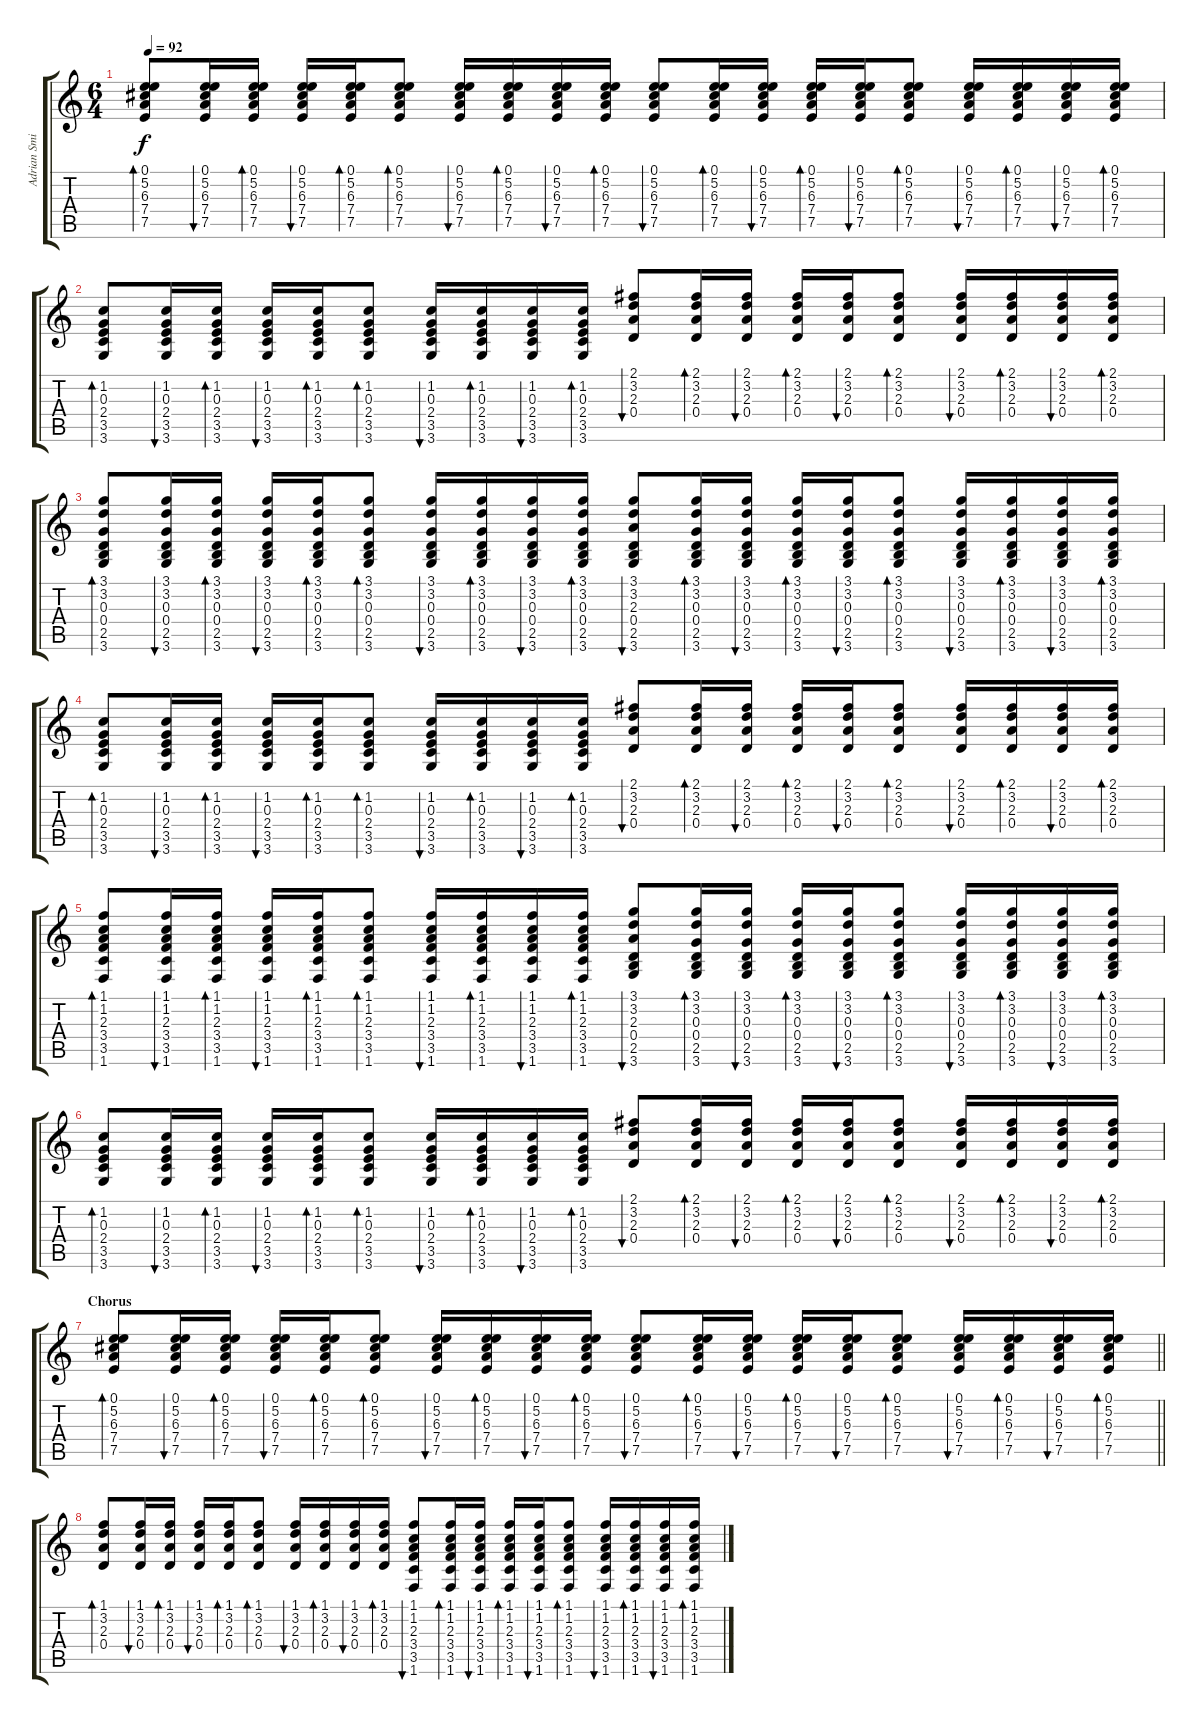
\track ("Adrian Smith" "Adrian Smi") {instrument acousticguitarsteel}
\staff {score tabs}
\tuning (E4 B3 G3 D3 A2 E2) {hide}
\ts (6 4)
\tempo 92
\clef g2
\ks c
(0.1 5.2 6.3 7.4 7.5).8{bd 60 dy f} (0.1 5.2 6.3 7.4 7.5).16{bu 60} (0.1 5.2 6.3 7.4 7.5).16{bd 60} (0.1 5.2 6.3 7.4 7.5).16{bu 60} (0.1 5.2 6.3 7.4 7.5).16{bd 60} (0.1 5.2 6.3 7.4 7.5).8{bd 60} (0.1 5.2 6.3 7.4 7.5).16{bu 60} (0.1 5.2 6.3 7.4 7.5).16{bd 60} (0.1 5.2 6.3 7.4 7.5).16{bu 60} (0.1 5.2 6.3 7.4 7.5).16{bd 60} (0.1 5.2 6.3 7.4 7.5).8{bu 60} (0.1 5.2 6.3 7.4 7.5).16{bd 60} (0.1 5.2 6.3 7.4 7.5).16{bu 60} (0.1 5.2 6.3 7.4 7.5).16{bd 60} (0.1 5.2 6.3 7.4 7.5).16{bu 60} (0.1 5.2 6.3 7.4 7.5).8{bd 60} (0.1 5.2 6.3 7.4 7.5).16{bu 60} (0.1 5.2 6.3 7.4 7.5).16{bd 60} (0.1 5.2 6.3 7.4 7.5).16{bu 60} (0.1 5.2 6.3 7.4 7.5).16{bd 60} |
(1.2 0.3 2.4 3.5 3.6).8{bd 60} (1.2 0.3 2.4 3.5 3.6).16{bu 60} (1.2 0.3 2.4 3.5 3.6).16{bd 60} (1.2 0.3 2.4 3.5 3.6).16{bu 60} (1.2 0.3 2.4 3.5 3.6).16{bd 60} (1.2 0.3 2.4 3.5 3.6).8{bd 60} (1.2 0.3 2.4 3.5 3.6).16{bu 60} (1.2 0.3 2.4 3.5 3.6).16{bd 60} (1.2 0.3 2.4 3.5 3.6).16{bu 60} (1.2 0.3 2.4 3.5 3.6).16{bd 60} (2.1 3.2 2.3 0.4).8{bu 60} (2.1 3.2 2.3 0.4).16{bd 60} (2.1 3.2 2.3 0.4).16{bu 60} (2.1 3.2 2.3 0.4).16{bd 60} (2.1 3.2 2.3 0.4).16{bu 60} (2.1 3.2 2.3 0.4).8{bd 60} (2.1 3.2 2.3 0.4).16{bu 60} (2.1 3.2 2.3 0.4).16{bd 60} (2.1 3.2 2.3 0.4).16{bu 60} (2.1 3.2 2.3 0.4).16{bd 60} |
(3.1 3.2 0.3 0.4 2.5 3.6).8{bd 60} (3.1 3.2 0.3 0.4 2.5 3.6).16{bu 60} (3.1 3.2 0.3 0.4 2.5 3.6).16{bd 60} (3.1 3.2 0.3 0.4 2.5 3.6).16{bu 60} (3.1 3.2 0.3 0.4 2.5 3.6).16{bd 60} (3.1 3.2 0.3 0.4 2.5 3.6).8{bd 60} (3.1 3.2 0.3 0.4 2.5 3.6).16{bu 60} (3.1 3.2 0.3 0.4 2.5 3.6).16{bd 60} (3.1 3.2 0.3 0.4 2.5 3.6).16{bu 60} (3.1 3.2 0.3 0.4 2.5 3.6).16{bd 60} (3.1 3.2 2.3 0.4 2.5 3.6).8{bu 60} (3.1 3.2 0.3 0.4 2.5 3.6).16{bd 60} (3.1 3.2 0.3 0.4 2.5 3.6).16{bu 60} (3.1 3.2 0.3 0.4 2.5 3.6).16{bd 60} (3.1 3.2 0.3 0.4 2.5 3.6).16{bu 60} (3.1 3.2 0.3 0.4 2.5 3.6).8{bd 60} (3.1 3.2 0.3 0.4 2.5 3.6).16{bu 60} (3.1 3.2 0.3 0.4 2.5 3.6).16{bd 60} (3.1 3.2 0.3 0.4 2.5 3.6).16{bu 60} (3.1 3.2 0.3 0.4 2.5 3.6).16{bd 60} |
(1.2 0.3 2.4 3.5 3.6).8{bd 60} (1.2 0.3 2.4 3.5 3.6).16{bu 60} (1.2 0.3 2.4 3.5 3.6).16{bd 60} (1.2 0.3 2.4 3.5 3.6).16{bu 60} (1.2 0.3 2.4 3.5 3.6).16{bd 60} (1.2 0.3 2.4 3.5 3.6).8{bd 60} (1.2 0.3 2.4 3.5 3.6).16{bu 60} (1.2 0.3 2.4 3.5 3.6).16{bd 60} (1.2 0.3 2.4 3.5 3.6).16{bu 60} (1.2 0.3 2.4 3.5 3.6).16{bd 60} (2.1 3.2 2.3 0.4).8{bu 60} (2.1 3.2 2.3 0.4).16{bd 60} (2.1 3.2 2.3 0.4).16{bu 60} (2.1 3.2 2.3 0.4).16{bd 60} (2.1 3.2 2.3 0.4).16{bu 60} (2.1 3.2 2.3 0.4).8{bd 60} (2.1 3.2 2.3 0.4).16{bu 60} (2.1 3.2 2.3 0.4).16{bd 60} (2.1 3.2 2.3 0.4).16{bu 60} (2.1 3.2 2.3 0.4).16{bd 60} |
(1.1 1.2 2.3 3.4 3.5 1.6).8{bd 60} (1.1 1.2 2.3 3.4 3.5 1.6).16{bu 60} (1.1 1.2 2.3 3.4 3.5 1.6).16{bd 60} (1.1 1.2 2.3 3.4 3.5 1.6).16{bu 60} (1.1 1.2 2.3 3.4 3.5 1.6).16{bd 60} (1.1 1.2 2.3 3.4 3.5 1.6).8{bd 60} (1.1 1.2 2.3 3.4 3.5 1.6).16{bu 60} (1.1 1.2 2.3 3.4 3.5 1.6).16{bd 60} (1.1 1.2 2.3 3.4 3.5 1.6).16{bu 60} (1.1 1.2 2.3 3.4 3.5 1.6).16{bd 60} (3.1 3.2 2.3 0.4 2.5 3.6).8{bu 60} (3.1 3.2 0.3 0.4 2.5 3.6).16{bd 60} (3.1 3.2 0.3 0.4 2.5 3.6).16{bu 60} (3.1 3.2 0.3 0.4 2.5 3.6).16{bd 60} (3.1 3.2 0.3 0.4 2.5 3.6).16{bu 60} (3.1 3.2 0.3 0.4 2.5 3.6).8{bd 60} (3.1 3.2 0.3 0.4 2.5 3.6).16{bu 60} (3.1 3.2 0.3 0.4 2.5 3.6).16{bd 60} (3.1 3.2 0.3 0.4 2.5 3.6).16{bu 60} (3.1 3.2 0.3 0.4 2.5 3.6).16{bd 60} |
(1.2 0.3 2.4 3.5 3.6).8{bd 60} (1.2 0.3 2.4 3.5 3.6).16{bu 60} (1.2 0.3 2.4 3.5 3.6).16{bd 60} (1.2 0.3 2.4 3.5 3.6).16{bu 60} (1.2 0.3 2.4 3.5 3.6).16{bd 60} (1.2 0.3 2.4 3.5 3.6).8{bd 60} (1.2 0.3 2.4 3.5 3.6).16{bu 60} (1.2 0.3 2.4 3.5 3.6).16{bd 60} (1.2 0.3 2.4 3.5 3.6).16{bu 60} (1.2 0.3 2.4 3.5 3.6).16{bd 60} (2.1 3.2 2.3 0.4).8{bu 60} (2.1 3.2 2.3 0.4).16{bd 60} (2.1 3.2 2.3 0.4).16{bu 60} (2.1 3.2 2.3 0.4).16{bd 60} (2.1 3.2 2.3 0.4).16{bu 60} (2.1 3.2 2.3 0.4).8{bd 60} (2.1 3.2 2.3 0.4).16{bu 60} (2.1 3.2 2.3 0.4).16{bd 60} (2.1 3.2 2.3 0.4).16{bu 60} (2.1 3.2 2.3 0.4).16{bd 60} |
\section ("" "Chorus")
\barLineRight lightlight
(0.1 5.2 6.3 7.4 7.5).8{bd 60} (0.1 5.2 6.3 7.4 7.5).16{bu 60} (0.1 5.2 6.3 7.4 7.5).16{bd 60} (0.1 5.2 6.3 7.4 7.5).16{bu 60} (0.1 5.2 6.3 7.4 7.5).16{bd 60} (0.1 5.2 6.3 7.4 7.5).8{bd 60} (0.1 5.2 6.3 7.4 7.5).16{bu 60} (0.1 5.2 6.3 7.4 7.5).16{bd 60} (0.1 5.2 6.3 7.4 7.5).16{bu 60} (0.1 5.2 6.3 7.4 7.5).16{bd 60} (0.1 5.2 6.3 7.4 7.5).8{bu 60} (0.1 5.2 6.3 7.4 7.5).16{bd 60} (0.1 5.2 6.3 7.4 7.5).16{bu 60} (0.1 5.2 6.3 7.4 7.5).16{bd 60} (0.1 5.2 6.3 7.4 7.5).16{bu 60} (0.1 5.2 6.3 7.4 7.5).8{bd 60} (0.1 5.2 6.3 7.4 7.5).16{bu 60} (0.1 5.2 6.3 7.4 7.5).16{bd 60} (0.1 5.2 6.3 7.4 7.5).16{bu 60} (0.1 5.2 6.3 7.4 7.5).16{bd 60} |
(1.1 3.2 2.3 0.4).8{bd 60} (1.1 3.2 2.3 0.4).16{bu 60} (1.1 3.2 2.3 0.4).16{bd 60} (1.1 3.2 2.3 0.4).16{bu 60} (1.1 3.2 2.3 0.4).16{bd 60} (1.1 3.2 2.3 0.4).8{bd 60} (1.1 3.2 2.3 0.4).16{bu 60} (1.1 3.2 2.3 0.4).16{bd 60} (1.1 3.2 2.3 0.4).16{bu 60} (1.1 3.2 2.3 0.4).16{bd 60} (1.1 1.2 2.3 3.4 3.5 1.6).8{bu 60} (1.1 1.2 2.3 3.4 3.5 1.6).16{bd 60} (1.1 1.2 2.3 3.4 3.5 1.6).16{bu 60} (1.1 1.2 2.3 3.4 3.5 1.6).16{bd 60} (1.1 1.2 2.3 3.4 3.5 1.6).16{bu 60} (1.1 1.2 2.3 3.4 3.5 1.6).8{bd 60} (1.1 1.2 2.3 3.4 3.5 1.6).16{bu 60} (1.1 1.2 2.3 3.4 3.5 1.6).16{bd 60} (1.1 1.2 2.3 3.4 3.5 1.6).16{bu 60} (1.1 1.2 2.3 3.4 3.5 1.6).16{bd 60}
